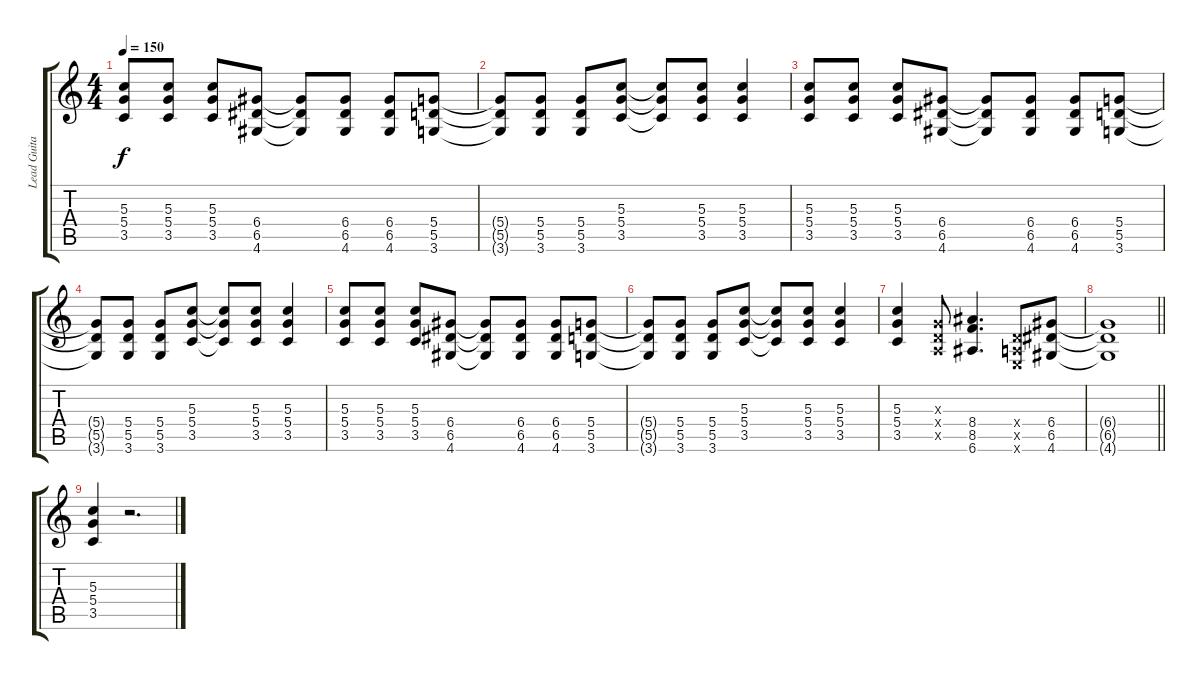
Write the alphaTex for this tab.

\track ("Lead Guitar" "Lead Guita") {instrument distortionguitar}
\staff {score tabs}
\tuning (E4 B3 G3 D3 A2 E2) {hide}
\ts (4 4)
\tempo 150
\clef g2
\ks c
(5.3 5.4 3.5).8{dy f} (5.3 5.4 3.5).8 (5.3 5.4 3.5).8 (6.4 6.5 4.6).8 (6.4{t} 6.5{t} 4.6{t}).8 (6.4 6.5 4.6).8 (6.4 6.5 4.6).8 (5.4 5.5 3.6).8 |
(5.4{t} 5.5{t} 3.6{t}).8 (5.4 5.5 3.6).8 (5.4 5.5 3.6).8 (5.3 5.4 3.5).8 (5.3{t} 5.4{t} 3.5{t}).8 (5.3 5.4 3.5).8 (5.3 5.4 3.5).4 |
(5.3 5.4 3.5).8 (5.3 5.4 3.5).8 (5.3 5.4 3.5).8 (6.4 6.5 4.6).8 (6.4{t} 6.5{t} 4.6{t}).8 (6.4 6.5 4.6).8 (6.4 6.5 4.6).8 (5.4 5.5 3.6).8 |
(5.4{t} 5.5{t} 3.6{t}).8 (5.4 5.5 3.6).8 (5.4 5.5 3.6).8 (5.3 5.4 3.5).8 (5.3{t} 5.4{t} 3.5{t}).8 (5.3 5.4 3.5).8 (5.3 5.4 3.5).4 |
(5.3 5.4 3.5).8 (5.3 5.4 3.5).8 (5.3 5.4 3.5).8 (6.4 6.5 4.6).8 (6.4{t} 6.5{t} 4.6{t}).8 (6.4 6.5 4.6).8 (6.4 6.5 4.6).8 (5.4 5.5 3.6).8 |
(5.4{t} 5.5{t} 3.6{t}).8 (5.4 5.5 3.6).8 (5.4 5.5 3.6).8 (5.3 5.4 3.5).8 (5.3{t} 5.4{t} 3.5{t}).8 (5.3 5.4 3.5).8 (5.3 5.4 3.5).4 |
(5.3 5.4 3.5).4 (0.3{x} 0.4{x} 0.5{x}).8 (8.4 8.5 6.6).4{d} (0.4{x} 0.5{x} 0.6{x}).8 (6.4 6.5 4.6).8 |
\barLineRight lightlight
(6.4{t} 6.5{t} 4.6{t}).1 |
(5.3 5.4 3.5).4 r.2{d}
